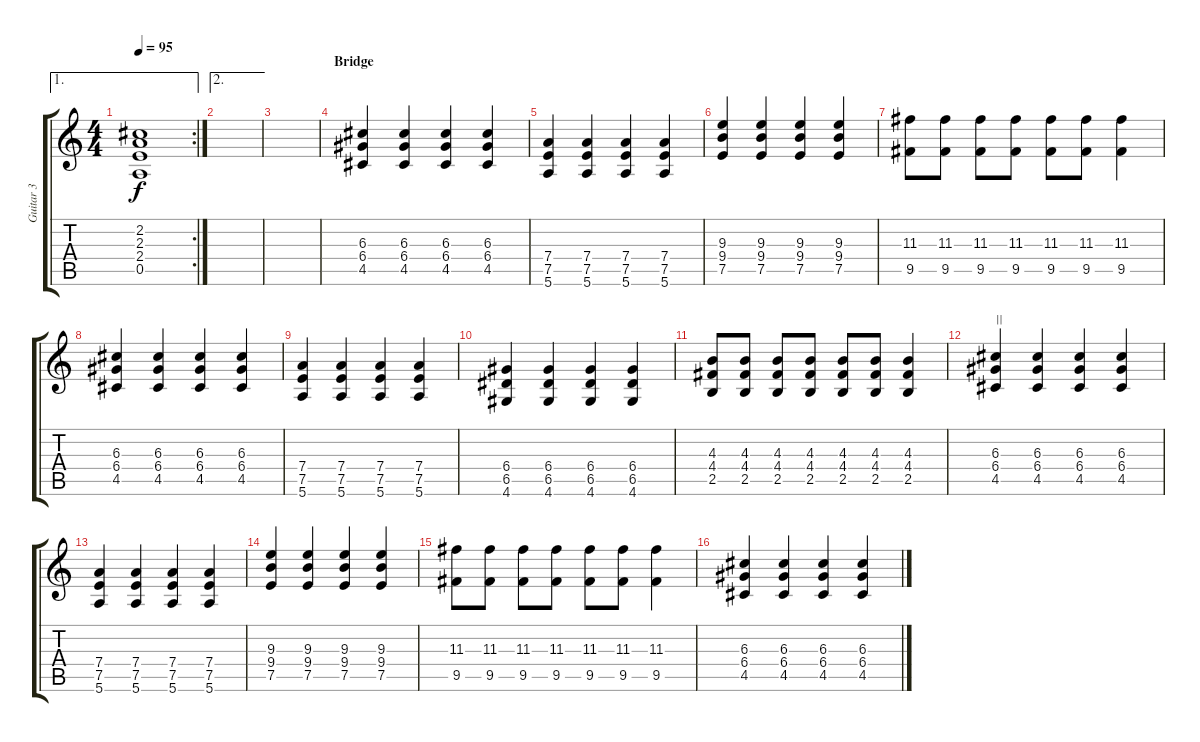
\track ("Guitar 3" "Guitar 3") {instrument electricguitarjazz}
\staff {score tabs}
\tuning (E4 B3 G3 D3 A2 E2) {hide}
\ae 1
\rc 2
\ts (4 4)
\tempo 95
\clef g2
\ks c
(2.2{t} 2.3{t} 2.4{t} 0.5{t}).1{dy f} |
\ae 2
|
|
\section ("" "Bridge")
(6.3 6.4 4.5).4{instrument overdrivenguitar} (6.3 6.4 4.5).4 (6.3 6.4 4.5).4 (6.3 6.4 4.5).4 |
(7.4 7.5 5.6).4 (7.4 7.5 5.6).4 (7.4 7.5 5.6).4 (7.4 7.5 5.6).4 |
(9.3 9.4 7.5).4 (9.3 9.4 7.5).4 (9.3 9.4 7.5).4 (9.3 9.4 7.5).4 |
(11.3 9.5).8 (11.3 9.5).8 (11.3 9.5).8 (11.3 9.5).8 (11.3 9.5).8 (11.3 9.5).8 (11.3 9.5).4 |
(6.3 6.4 4.5).4{instrument overdrivenguitar} (6.3 6.4 4.5).4 (6.3 6.4 4.5).4 (6.3 6.4 4.5).4 |
(7.4 7.5 5.6).4 (7.4 7.5 5.6).4 (7.4 7.5 5.6).4 (7.4 7.5 5.6).4 |
(6.4 6.5 4.6).4 (6.4 6.5 4.6).4 (6.4 6.5 4.6).4 (6.4 6.5 4.6).4 |
(4.3 4.4 2.5).8 (4.3 4.4 2.5).8 (4.3 4.4 2.5).8 (4.3 4.4 2.5).8 (4.3 4.4 2.5).8 (4.3 4.4 2.5).8 (4.3 4.4 2.5).4 |
(6.3 6.4 4.5).4{txt "||" instrument overdrivenguitar} (6.3 6.4 4.5).4 (6.3 6.4 4.5).4 (6.3 6.4 4.5).4 |
(7.4 7.5 5.6).4 (7.4 7.5 5.6).4 (7.4 7.5 5.6).4 (7.4 7.5 5.6).4 |
(9.3 9.4 7.5).4 (9.3 9.4 7.5).4 (9.3 9.4 7.5).4 (9.3 9.4 7.5).4 |
(11.3 9.5).8 (11.3 9.5).8 (11.3 9.5).8 (11.3 9.5).8 (11.3 9.5).8 (11.3 9.5).8 (11.3 9.5).4 |
(6.3 6.4 4.5).4{instrument overdrivenguitar} (6.3 6.4 4.5).4 (6.3 6.4 4.5).4 (6.3 6.4 4.5).4
